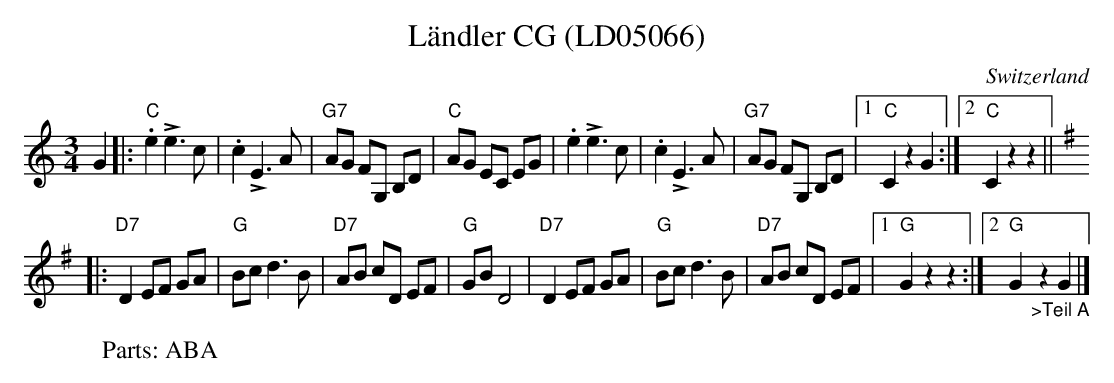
X:1
T:L\"andler CG (LD05066)
M:3/4
L:1/8
O:Switzerland
K:C major
G2 |: "C".e2!>!e3c | .c2!>!E3A | "G7"AG FG, B,D | "C"AG EC EG | .e2!>!e3c | .c2!>!E3A | "G7"AG FG, B,D |1 "C"C2z2G2 :|2 "C"C2z2z2 || [K:G]
|: "D7"D2EF GA | "G"Bcd3B | "D7"AB cD EF | "G"GBD4 | "D7"D2EF GA | "G"Bcd3B | "D7"AB cD EF |1 "G"G2z2z2 :|2 "G"G2"_>Teil A"z2G2 |]
W: Parts: ABA
